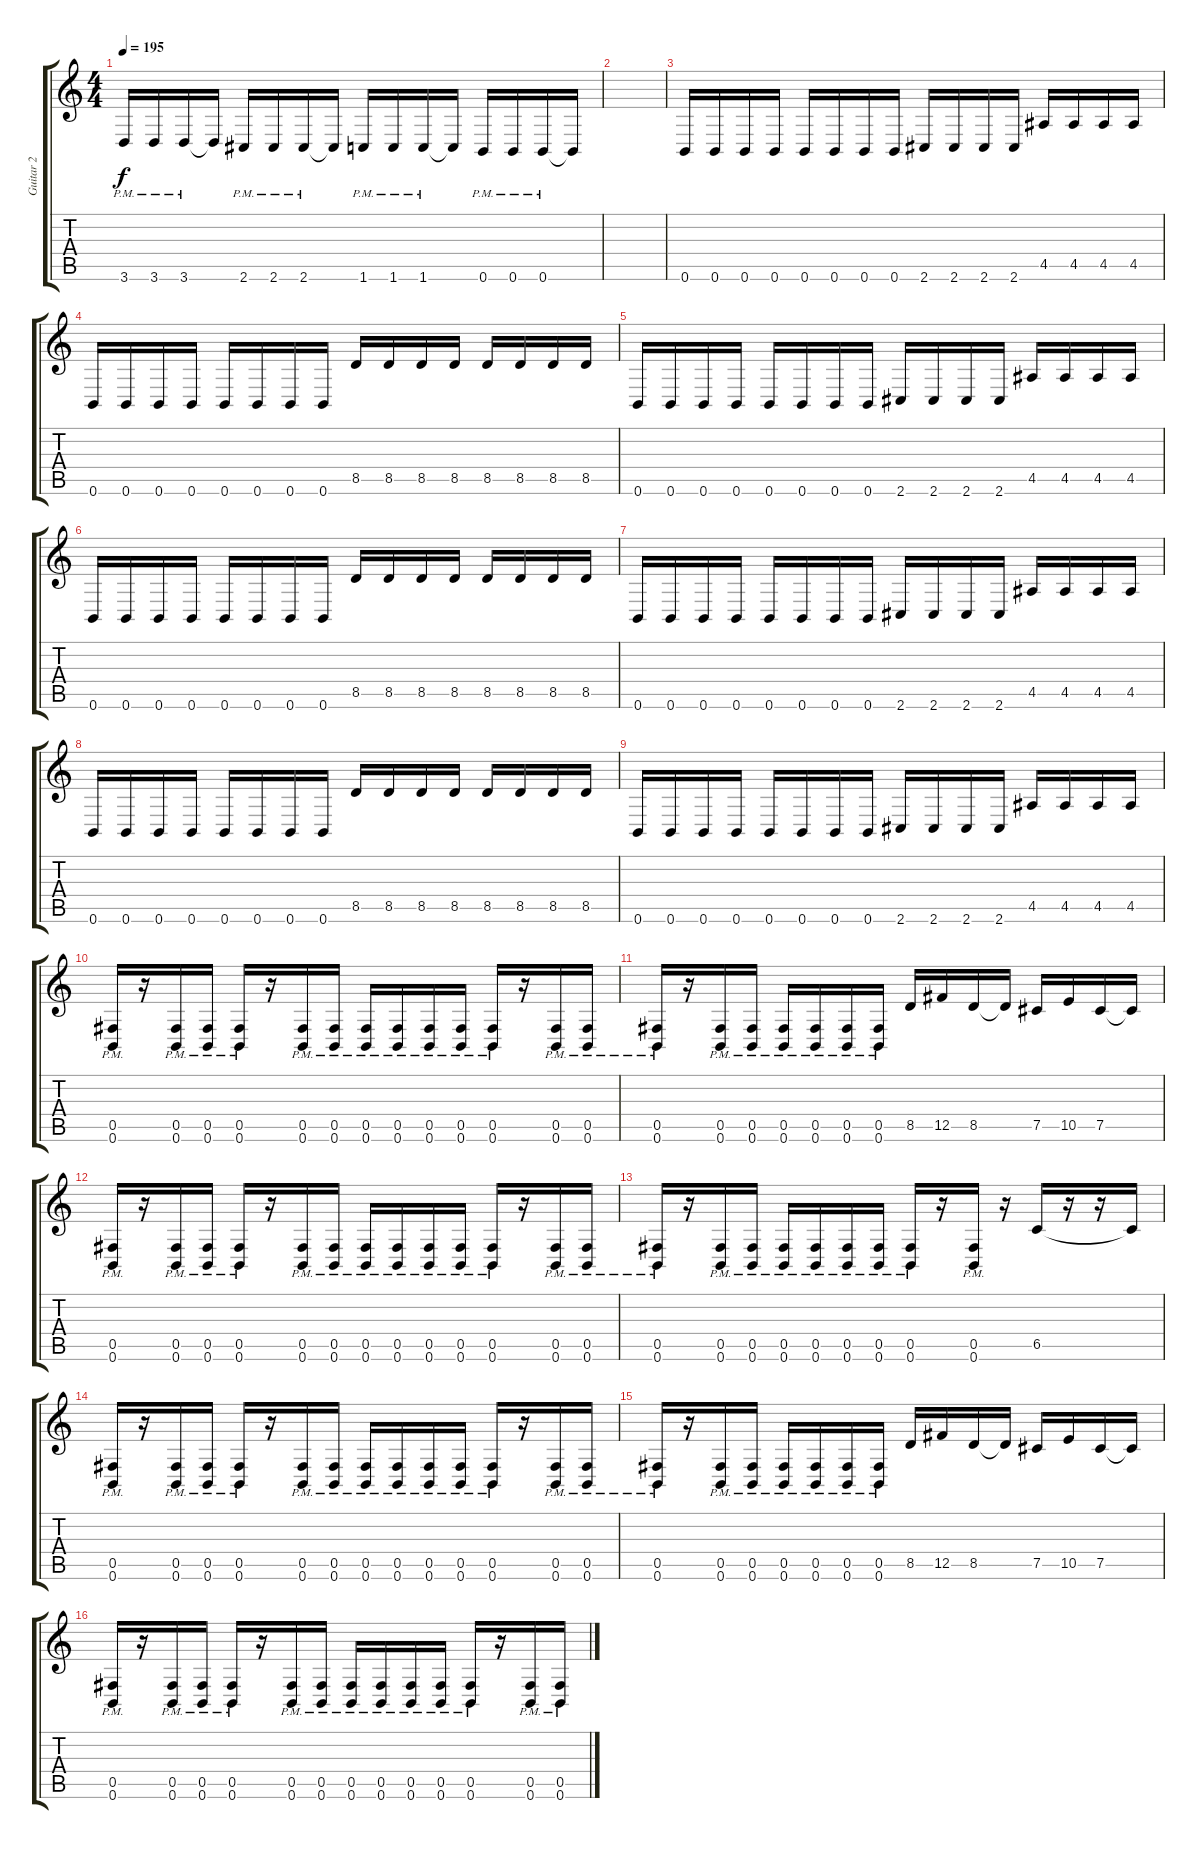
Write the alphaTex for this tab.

\track ("Guitar 2" "Guitar 2") {instrument distortionguitar}
\staff {score tabs}
\tuning (Db4 Ab3 E3 B2 Gb2 B1) {hide}
\ts (4 4)
\tempo 195
\clef g2
\ks c
3.6{pm}.16{dy f} 3.6{pm}.16 3.6{pm}.16 3.6{t}.16 2.6{pm}.16 2.6{pm}.16 2.6{pm}.16 2.6{t}.16 1.6{pm}.16 1.6{pm}.16 1.6{pm}.16 1.6{t}.16 0.6{pm}.16 0.6{pm}.16 0.6{pm}.16 0.6{t}.16 |
|
0.6.16 0.6.16 0.6.16 0.6.16 0.6.16 0.6.16 0.6.16 0.6.16 2.6.16 2.6.16 2.6.16 2.6.16 4.5.16 4.5.16 4.5.16 4.5.16 |
0.6.16 0.6.16 0.6.16 0.6.16 0.6.16 0.6.16 0.6.16 0.6.16 8.5.16 8.5.16 8.5.16 8.5.16 8.5.16 8.5.16 8.5.16 8.5.16 |
0.6.16 0.6.16 0.6.16 0.6.16 0.6.16 0.6.16 0.6.16 0.6.16 2.6.16 2.6.16 2.6.16 2.6.16 4.5.16 4.5.16 4.5.16 4.5.16 |
0.6.16 0.6.16 0.6.16 0.6.16 0.6.16 0.6.16 0.6.16 0.6.16 8.5.16 8.5.16 8.5.16 8.5.16 8.5.16 8.5.16 8.5.16 8.5.16 |
0.6.16 0.6.16 0.6.16 0.6.16 0.6.16 0.6.16 0.6.16 0.6.16 2.6.16 2.6.16 2.6.16 2.6.16 4.5.16 4.5.16 4.5.16 4.5.16 |
0.6.16 0.6.16 0.6.16 0.6.16 0.6.16 0.6.16 0.6.16 0.6.16 8.5.16 8.5.16 8.5.16 8.5.16 8.5.16 8.5.16 8.5.16 8.5.16 |
0.6.16 0.6.16 0.6.16 0.6.16 0.6.16 0.6.16 0.6.16 0.6.16 2.6.16 2.6.16 2.6.16 2.6.16 4.5.16 4.5.16 4.5.16 4.5.16 |
(0.5{pm} 0.6{pm}).16 r.16 (0.5{pm} 0.6{pm}).16 (0.5{pm} 0.6{pm}).16 (0.5{pm} 0.6{pm}).16 r.16 (0.5{pm} 0.6{pm}).16 (0.5{pm} 0.6{pm}).16 (0.5{pm} 0.6{pm}).16 (0.5{pm} 0.6{pm}).16 (0.5{pm} 0.6{pm}).16 (0.5{pm} 0.6{pm}).16 (0.5{pm} 0.6{pm}).16 r.16 (0.5{pm} 0.6{pm}).16 (0.5{pm} 0.6{pm}).16 |
(0.5{pm} 0.6{pm}).16 r.16 (0.5{pm} 0.6{pm}).16 (0.5{pm} 0.6{pm}).16 (0.5{pm} 0.6{pm}).16 (0.5{pm} 0.6{pm}).16 (0.5{pm} 0.6{pm}).16 (0.5{pm} 0.6{pm}).16 8.5.16 12.5.16 8.5.16 8.5{t}.16 7.5.16 10.5.16 7.5.16 7.5{t}.16 |
(0.5{pm} 0.6{pm}).16 r.16 (0.5{pm} 0.6{pm}).16 (0.5{pm} 0.6{pm}).16 (0.5{pm} 0.6{pm}).16 r.16 (0.5{pm} 0.6{pm}).16 (0.5{pm} 0.6{pm}).16 (0.5{pm} 0.6{pm}).16 (0.5{pm} 0.6{pm}).16 (0.5{pm} 0.6{pm}).16 (0.5{pm} 0.6{pm}).16 (0.5{pm} 0.6{pm}).16 r.16 (0.5{pm} 0.6{pm}).16 (0.5{pm} 0.6{pm}).16 |
(0.5{pm} 0.6{pm}).16 r.16 (0.5{pm} 0.6{pm}).16 (0.5{pm} 0.6{pm}).16 (0.5{pm} 0.6{pm}).16 (0.5{pm} 0.6{pm}).16 (0.5{pm} 0.6{pm}).16 (0.5{pm} 0.6{pm}).16 (0.5{pm} 0.6{pm}).16 r.16 (0.5{pm} 0.6{pm}).16 r.16 6.5.16 r.16 r.16 6.5{t}.16 |
(0.5{pm} 0.6{pm}).16 r.16 (0.5{pm} 0.6{pm}).16 (0.5{pm} 0.6{pm}).16 (0.5{pm} 0.6{pm}).16 r.16 (0.5{pm} 0.6{pm}).16 (0.5{pm} 0.6{pm}).16 (0.5{pm} 0.6{pm}).16 (0.5{pm} 0.6{pm}).16 (0.5{pm} 0.6{pm}).16 (0.5{pm} 0.6{pm}).16 (0.5{pm} 0.6{pm}).16 r.16 (0.5{pm} 0.6{pm}).16 (0.5{pm} 0.6{pm}).16 |
(0.5{pm} 0.6{pm}).16 r.16 (0.5{pm} 0.6{pm}).16 (0.5{pm} 0.6{pm}).16 (0.5{pm} 0.6{pm}).16 (0.5{pm} 0.6{pm}).16 (0.5{pm} 0.6{pm}).16 (0.5{pm} 0.6{pm}).16 8.5.16 12.5.16 8.5.16 8.5{t}.16 7.5.16 10.5.16 7.5.16 7.5{t}.16 |
(0.5{pm} 0.6{pm}).16 r.16 (0.5{pm} 0.6{pm}).16 (0.5{pm} 0.6{pm}).16 (0.5{pm} 0.6{pm}).16 r.16 (0.5{pm} 0.6{pm}).16 (0.5{pm} 0.6{pm}).16 (0.5{pm} 0.6{pm}).16 (0.5{pm} 0.6{pm}).16 (0.5{pm} 0.6{pm}).16 (0.5{pm} 0.6{pm}).16 (0.5{pm} 0.6{pm}).16 r.16 (0.5{pm} 0.6{pm}).16 (0.5{pm} 0.6{pm}).16
